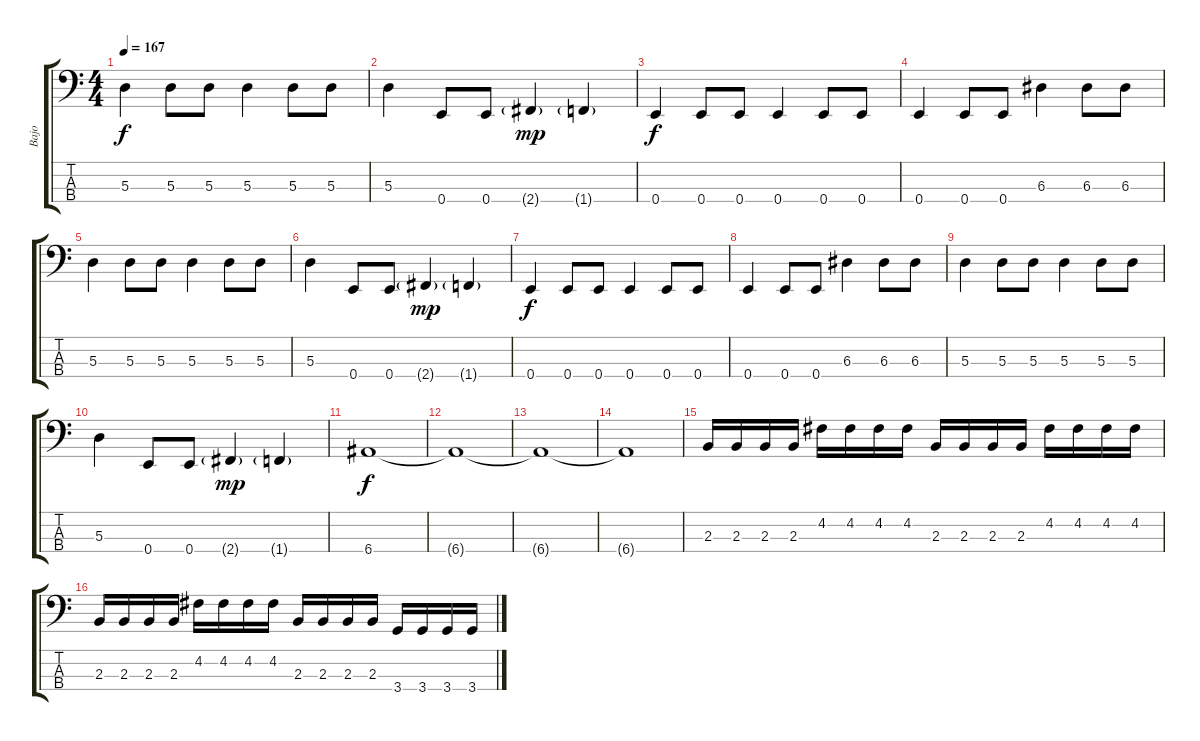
\track ("Bajo" "Bajo") {instrument electricbasspick}
\staff {score tabs}
\tuning (G2 D2 A1 E1) {hide}
\ts (4 4)
\tempo 167
\clef f4
\ks c
5.3.4{dy f} 5.3.8 5.3.8 5.3.4 5.3.8 5.3.8 |
5.3.4 0.4.8 0.4.8 2.4{g}.4{dy mp} 1.4{g}.4 |
0.4.4{dy f} 0.4.8 0.4.8 0.4.4 0.4.8 0.4.8 |
0.4.4 0.4.8 0.4.8 6.3.4 6.3.8 6.3.8 |
5.3.4 5.3.8 5.3.8 5.3.4 5.3.8 5.3.8 |
5.3.4 0.4.8 0.4.8 2.4{g}.4{dy mp} 1.4{g}.4 |
0.4.4{dy f} 0.4.8 0.4.8 0.4.4 0.4.8 0.4.8 |
0.4.4 0.4.8 0.4.8 6.3.4 6.3.8 6.3.8 |
5.3.4 5.3.8 5.3.8 5.3.4 5.3.8 5.3.8 |
5.3.4 0.4.8 0.4.8 2.4{g}.4{dy mp} 1.4{g}.4 |
6.4.1{dy f} |
6.4{t}.1 |
6.4{t}.1 |
6.4{t}.1 |
2.3.16 2.3.16 2.3.16 2.3.16 4.2.16 4.2.16 4.2.16 4.2.16 2.3.16 2.3.16 2.3.16 2.3.16 4.2.16 4.2.16 4.2.16 4.2.16 |
2.3.16 2.3.16 2.3.16 2.3.16 4.2.16 4.2.16 4.2.16 4.2.16 2.3.16 2.3.16 2.3.16 2.3.16 3.4.16 3.4.16 3.4.16 3.4.16
